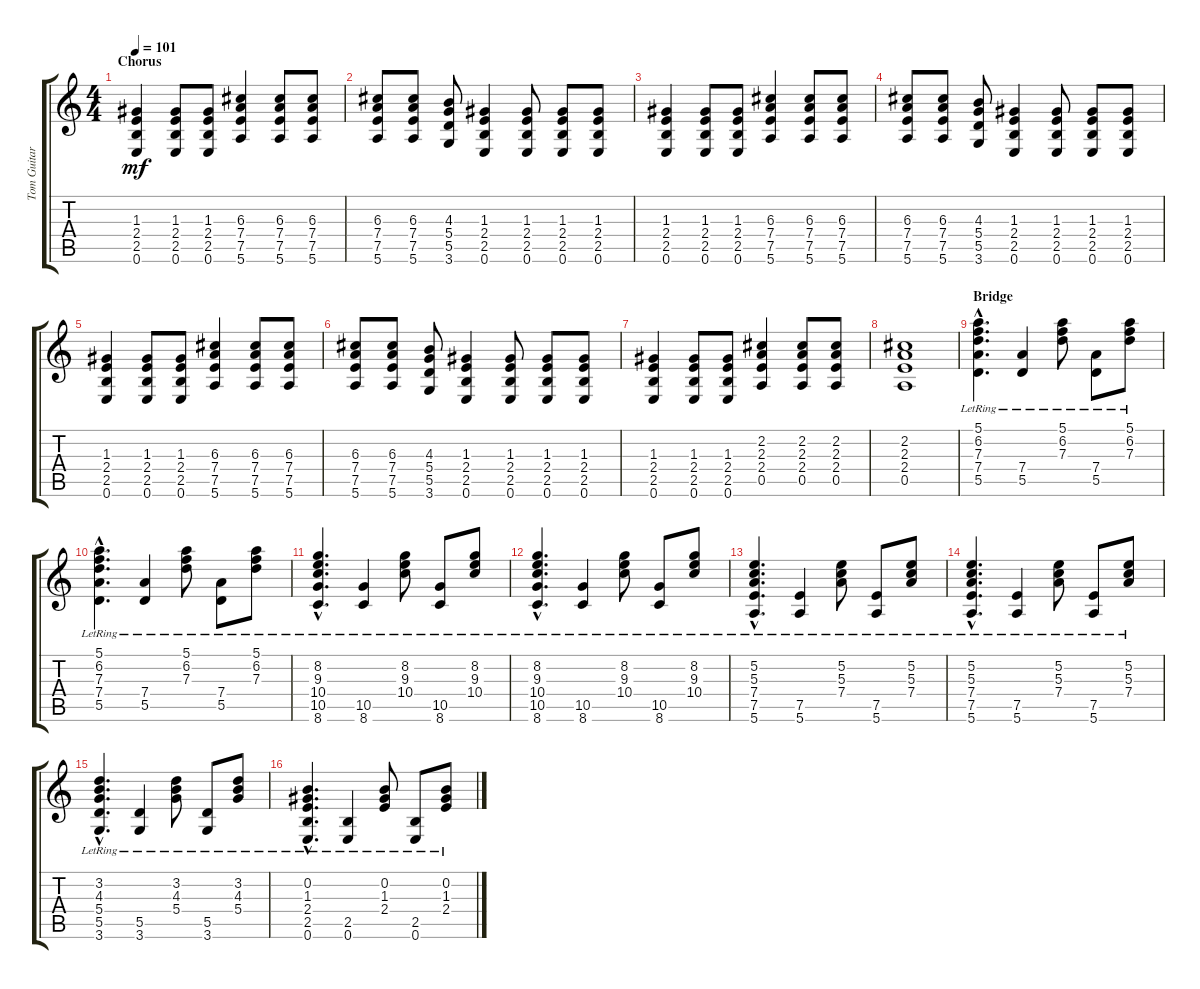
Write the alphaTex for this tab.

\track ("Tom Guitars" "Tom Guitar") {instrument overdrivenguitar}
\staff {score tabs}
\tuning (E4 B3 G3 D3 A2 E2) {hide}
\ts (4 4)
\section ("" "Chorus")
\tempo 101
\clef g2
\ks c
(1.3 2.4 2.5 0.6).4{dy mf} (1.3 2.4 2.5 0.6).8 (1.3 2.4 2.5 0.6).8 (6.3 7.4 7.5 5.6).4 (6.3 7.4 7.5 5.6).8 (6.3 7.4 7.5 5.6).8 |
(6.3 7.4 7.5 5.6).8 (6.3 7.4 7.5 5.6).8 (4.3 5.4 5.5 3.6).8 (1.3 2.4 2.5 0.6).4 (1.3 2.4 2.5 0.6).8 (1.3 2.4 2.5 0.6).8 (1.3 2.4 2.5 0.6).8 |
(1.3 2.4 2.5 0.6).4 (1.3 2.4 2.5 0.6).8 (1.3 2.4 2.5 0.6).8 (6.3 7.4 7.5 5.6).4 (6.3 7.4 7.5 5.6).8 (6.3 7.4 7.5 5.6).8 |
(6.3 7.4 7.5 5.6).8 (6.3 7.4 7.5 5.6).8 (4.3 5.4 5.5 3.6).8 (1.3 2.4 2.5 0.6).4 (1.3 2.4 2.5 0.6).8 (1.3 2.4 2.5 0.6).8 (1.3 2.4 2.5 0.6).8 |
(1.3 2.4 2.5 0.6).4 (1.3 2.4 2.5 0.6).8 (1.3 2.4 2.5 0.6).8 (6.3 7.4 7.5 5.6).4 (6.3 7.4 7.5 5.6).8 (6.3 7.4 7.5 5.6).8 |
(6.3 7.4 7.5 5.6).8 (6.3 7.4 7.5 5.6).8 (4.3 5.4 5.5 3.6).8 (1.3 2.4 2.5 0.6).4 (1.3 2.4 2.5 0.6).8 (1.3 2.4 2.5 0.6).8 (1.3 2.4 2.5 0.6).8 |
(1.3 2.4 2.5 0.6).4 (1.3 2.4 2.5 0.6).8 (1.3 2.4 2.5 0.6).8 (2.2 2.3 2.4 0.5).4 (2.2 2.3 2.4 0.5).8 (2.2 2.3 2.4 0.5).8 |
(2.2 2.3 2.4 0.5).1 |
\section ("" "Bridge")
(5.1{hac lr} 6.2{hac lr} 7.3{hac lr} 7.4{hac lr} 5.5{hac lr}).4{d instrument acousticguitarsteel} (7.4{lr} 5.5{lr}).4 (5.1{lr} 6.2{lr} 7.3{lr}).8 (7.4{lr} 5.5{lr}).8 (5.1{lr} 6.2{lr} 7.3{lr}).8 |
(5.1{hac lr} 6.2{hac lr} 7.3{hac lr} 7.4{hac lr} 5.5{hac lr}).4{d} (7.4{lr} 5.5{lr}).4 (5.1{lr} 6.2{lr} 7.3{lr}).8 (7.4{lr} 5.5{lr}).8 (5.1{lr} 6.2{lr} 7.3{lr}).8 |
(8.2{hac lr} 9.3{hac lr} 10.4{hac lr} 10.5{hac lr} 8.6{hac lr}).4{d} (10.5{lr} 8.6{lr}).4 (8.2{lr} 9.3{lr} 10.4{lr}).8 (10.5{lr} 8.6{lr}).8 (8.2{lr} 9.3{lr} 10.4{lr}).8 |
(8.2{hac lr} 9.3{hac lr} 10.4{hac lr} 10.5{hac lr} 8.6{hac lr}).4{d} (10.5{lr} 8.6{lr}).4 (8.2{lr} 9.3{lr} 10.4{lr}).8 (10.5{lr} 8.6{lr}).8 (8.2{lr} 9.3{lr} 10.4{lr}).8 |
(5.2{hac lr} 5.3{hac lr} 7.4{hac lr} 7.5{hac lr} 5.6{hac lr}).4{d} (7.5{lr} 5.6{lr}).4 (5.2{lr} 5.3{lr} 7.4{lr}).8 (7.5{lr} 5.6{lr}).8 (5.2{lr} 5.3{lr} 7.4{lr}).8 |
(5.2{hac lr} 5.3{hac lr} 7.4{hac lr} 7.5{hac lr} 5.6{hac lr}).4{d} (7.5{lr} 5.6{lr}).4 (5.2{lr} 5.3{lr} 7.4{lr}).8 (7.5{lr} 5.6{lr}).8 (5.2{lr} 5.3{lr} 7.4{lr}).8 |
(3.2{hac lr} 4.3{hac lr} 5.4{hac lr} 5.5{hac lr} 3.6{hac lr}).4{d} (5.5{lr} 3.6{lr}).4 (3.2{lr} 4.3{lr} 5.4{lr}).8 (5.5{lr} 3.6{lr}).8 (3.2{lr} 4.3{lr} 5.4{lr}).8 |
(0.2{hac lr} 1.3{hac lr} 2.4{hac lr} 2.5{hac lr} 0.6{hac lr}).4{d} (2.5{lr} 0.6{lr}).4 (0.2{lr} 1.3{lr} 2.4{lr}).8 (2.5{lr} 0.6{lr}).8 (0.2{lr} 1.3{lr} 2.4{lr}).8
